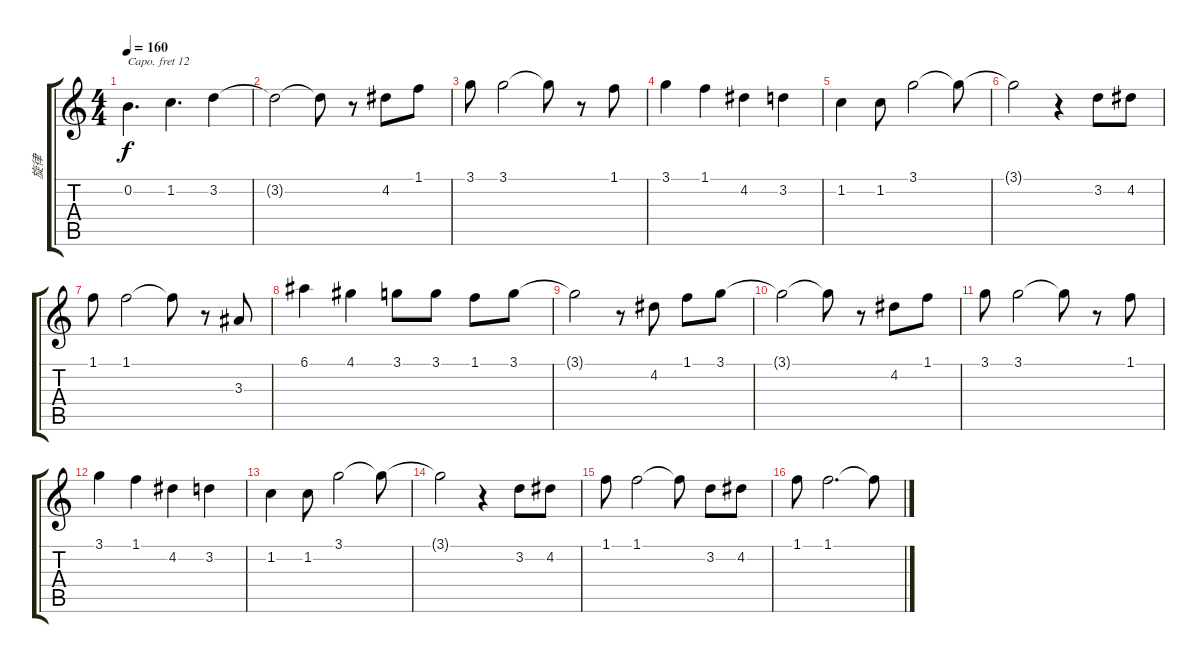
\track ("旋律" "旋律") {instrument panflute}
\staff {score tabs}
\capo 12
\tuning (E4 B3 G3 D3 A2 E2) {hide}
\ts (4 4)
\tempo 160
\clef g2
\ks c
0.2.4{d dy f} 1.2.4{d} 3.2.4 |
3.2{t}.2 3.2{t}.8 r.8 4.2.8 1.1.8 |
3.1.8 3.1.2 3.1{t}.8 r.8 1.1.8 |
3.1.4 1.1.4 4.2.4 3.2.4 |
1.2.4 1.2.8 3.1.2 3.1{t}.8 |
3.1{t}.2 r.4 3.2.8 4.2.8 |
1.1.8 1.1.2 1.1{t}.8 r.8 3.3.8 |
6.1.4 4.1.4 3.1.8 3.1.8 1.1.8 3.1.8 |
3.1{t}.2 r.8 4.2.8 1.1.8 3.1.8 |
3.1{t}.2 3.1{t}.8 r.8 4.2.8 1.1.8 |
3.1.8 3.1.2 3.1{t}.8 r.8 1.1.8 |
3.1.4 1.1.4 4.2.4 3.2.4 |
1.2.4 1.2.8 3.1.2 3.1{t}.8 |
3.1{t}.2 r.4 3.2.8 4.2.8 |
1.1.8 1.1.2 1.1{t}.8 3.2.8 4.2.8 |
1.1.8 1.1.2{d} 1.1{t}.8
